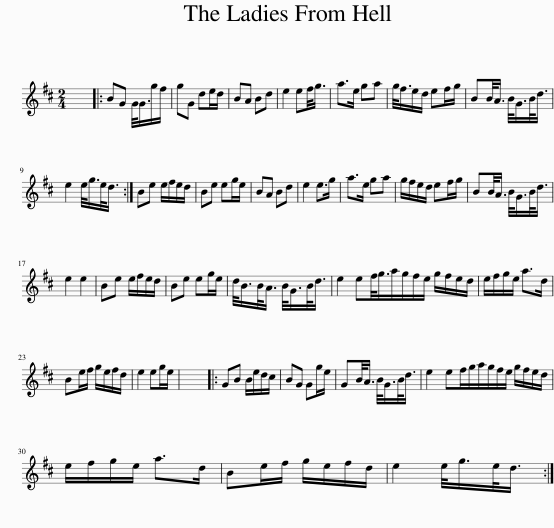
X:1
L:1/8
M:2/4
I:linebreak $
K:D
V:1 treble
V:1
 x4 |: BG G/<G/g/f/ | gG de/d/ | BA Bd | e2 ef/<g/ | %5
 a>e ga | g/<f/e/d/ ef/g/ | BB/<A/ B/<G/B/<d/ |$ e2 e/<g/e/<d/ :| Be e/f/e/d/ | %10
 Be eg/e/ | BA Bd | e2 e>g | a>e ga | g/f/e/d/ ef/g/ | %15
 BB/<A/ B/<G/B/<d/ |$ e2 e2 | Be e/f/e/d/ | Be eg/e/ | d/<B/B/<A/ B/<G/B/<d/ | %20
 e2 ef/<g/a/g/f/e/ g/f/e/d/ | e/f/g/e/ a>d |$ Be/f/ g/e/f/d/ | e2 eg/e/ | x4 |: %25
 GB B/e/d/c/ | BG Gg/e/ | GB/<A/ B/<G/B/<d/ | e2 ef/g/a/g/f/e/ g/f/e/d/ |$ e/f/g/e/ a>d | %30
 Be/f/ g/e/f/d/ | e2 e/<g/e/<d/ :| %32
